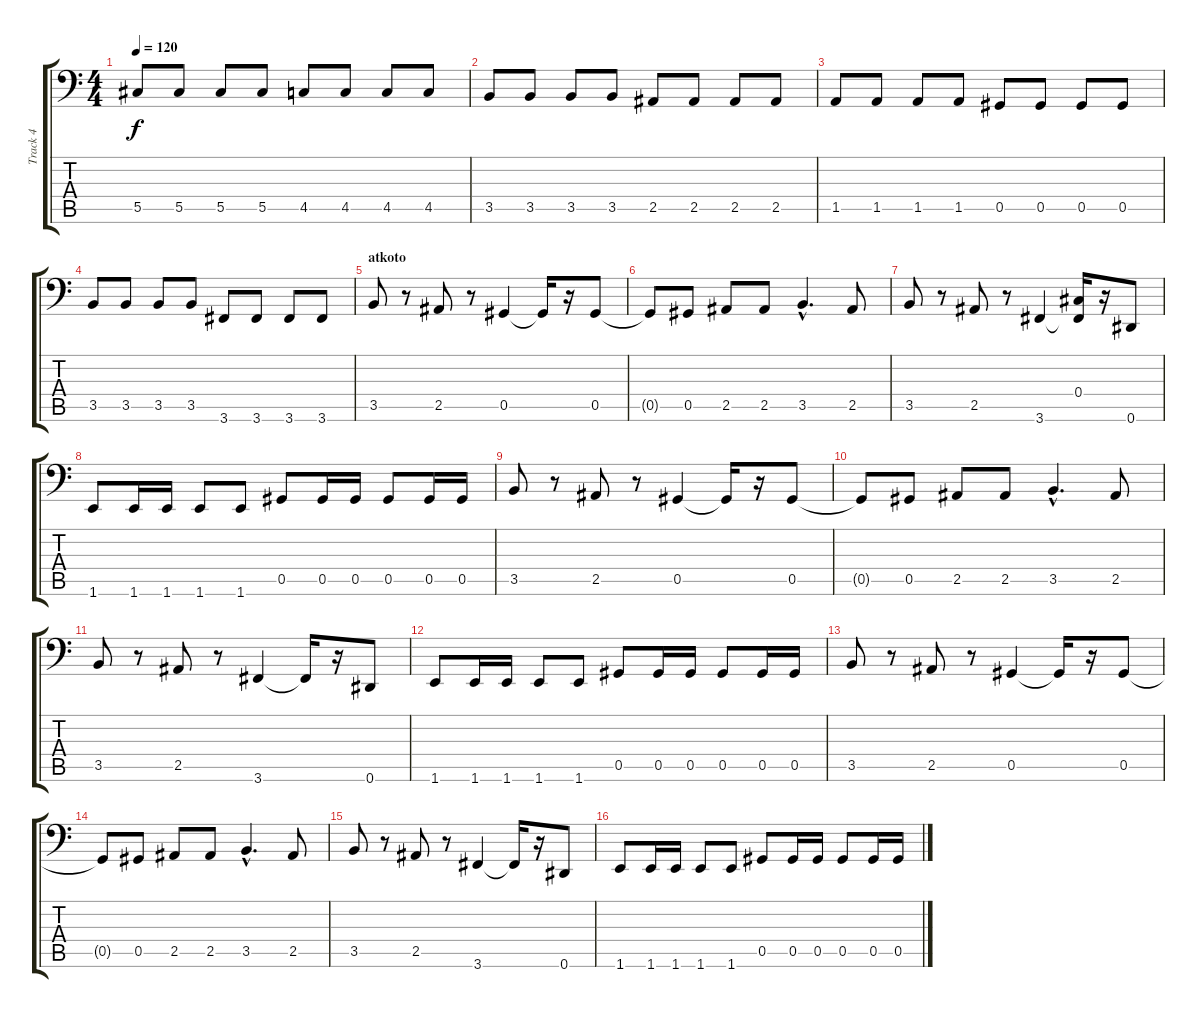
\track ("Track 4" "Track 4") {instrument electricbassfinger}
\staff {score tabs}
\tuning (Eb3 Bb2 Gb2 Db2 Ab1 Eb1) {hide}
\ts (4 4)
\tempo 120
\clef f4
\ks c
5.5.8{dy f} 5.5.8 5.5.8 5.5.8 4.5.8 4.5.8 4.5.8 4.5.8 |
3.5.8 3.5.8 3.5.8 3.5.8 2.5.8 2.5.8 2.5.8 2.5.8 |
1.5.8 1.5.8 1.5.8 1.5.8 0.5.8 0.5.8 0.5.8 0.5.8 |
3.5.8 3.5.8 3.5.8 3.5.8 3.6.8 3.6.8 3.6.8 3.6.8 |
\section ("" "atkoto")
3.5.8 r.8 2.5.8 r.8 0.5.4 0.5{t}.16 r.16 0.5.8 |
0.5{t}.8 0.5.8 2.5.8 2.5.8 3.5{hac}.4{d} 2.5.8 |
3.5.8 r.8 2.5.8 r.8 3.6.4 (0.4 3.6{t}).16 r.16 0.6.8 |
1.6.8 1.6.16 1.6.16 1.6.8 1.6.8 0.5.8 0.5.16 0.5.16 0.5.8 0.5.16 0.5.16 |
3.5.8 r.8 2.5.8 r.8 0.5.4 0.5{t}.16 r.16 0.5.8 |
0.5{t}.8 0.5.8 2.5.8 2.5.8 3.5{hac}.4{d} 2.5.8 |
3.5.8 r.8 2.5.8 r.8 3.6.4 3.6{t}.16 r.16 0.6.8 |
1.6.8 1.6.16 1.6.16 1.6.8 1.6.8 0.5.8 0.5.16 0.5.16 0.5.8 0.5.16 0.5.16 |
3.5.8 r.8 2.5.8 r.8 0.5.4 0.5{t}.16 r.16 0.5.8 |
0.5{t}.8 0.5.8 2.5.8 2.5.8 3.5{hac}.4{d} 2.5.8 |
3.5.8 r.8 2.5.8 r.8 3.6.4 3.6{t}.16 r.16 0.6.8 |
1.6.8 1.6.16 1.6.16 1.6.8 1.6.8 0.5.8 0.5.16 0.5.16 0.5.8 0.5.16 0.5.16
